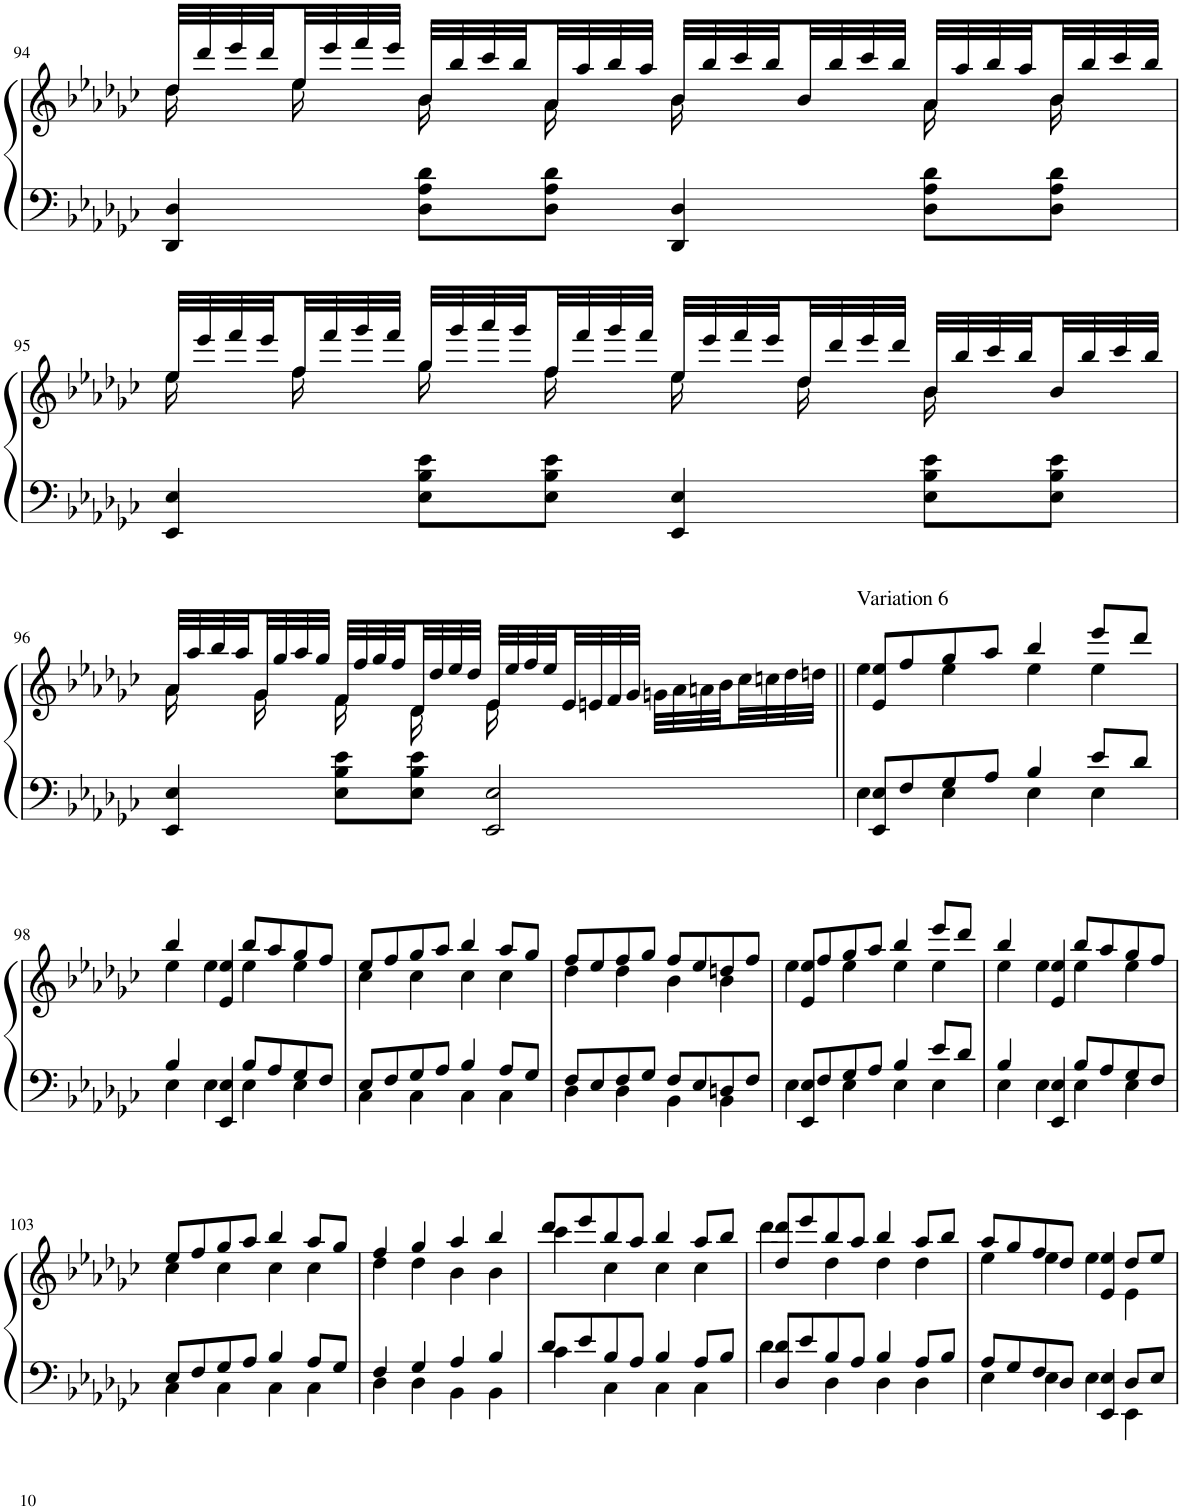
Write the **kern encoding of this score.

**kern	**kern
*part2	*part1
*staff2	*staff1
*I"Piano	*I"Piano
*I'Pno	*I'Pno
!!LO:PB:g=z
*clefF4	*clefG2
*k[b-e-a-d-g-c-]	*k[b-e-a-d-g-c-]
*M4/4	*M4/4
=94	=94
*	*^
4DD-/ 4D-/	32dd-/LLL	16dd-\
.	32ddd-/	.
.	32eee-/	16ryy
.	32ddd-/	.
.	32ee-/	16ee-\
.	32eee-/	.
.	32fff/	16ryy
.	32eee-/JJJ	.
8D-\ 8A-\ 8d-\L	32b-/LLL	16b-\
.	32bb-/	.
.	32ccc-/	16ryy
.	32bb-/	.
8D-\ 8A-\ 8d-\J	32a-/	16a-\
.	32aa-/	.
.	32bb-/	16ryy
.	32aa-/JJJ	.
4DD-/ 4D-/	32b-/LLL	16b-\
.	32bb-/	.
.	32ccc-/	8.ryy
.	32bb-/	.
.	32b-/	.
.	32bb-/	.
.	32ccc-/	.
.	32bb-/JJJ	.
8D-\ 8A-\ 8d-\L	32a-/LLL	16a-\
.	32aa-/	.
.	32bb-/	16ryy
.	32aa-/	.
8D-\ 8A-\ 8d-\J	32b-/	16b-\
.	32bb-/	.
.	32ccc-/	16ryy
.	32bb-/JJJ	.
!!LO:LB:g=z	!!
=95	=95	=95
4EE-/ 4E-/	32ee-/LLL	16ee-\
.	32eee-/	.
.	32fff/	16ryy
.	32eee-/	.
.	32ff/	16ff\
.	32fff/	.
.	32ggg-/	16ryy
.	32fff/JJJ	.
8E-\ 8B-\ 8e-\L	32gg-/LLL	16gg-\
.	32ggg-/	.
.	32aaa-/	16ryy
.	32ggg-/	.
8E-\ 8B-\ 8e-\J	32ff/	16ff\
.	32fff/	.
.	32ggg-/	16ryy
.	32fff/JJJ	.
4EE-/ 4E-/	32ee-/LLL	16ee-\
.	32eee-/	.
.	32fff/	16ryy
.	32eee-/	.
.	32dd-/	16dd-\
.	32ddd-/	.
.	32eee-/	16ryy
.	32ddd-/JJJ	.
8E-\ 8B-\ 8e-\L	32b-/LLL	16b-\
.	32bb-/	.
.	32ccc-/	8.ryy
.	32bb-/	.
8E-\ 8B-\ 8e-\J	32b-/	.
.	32bb-/	.
.	32ccc-/	.
.	32bb-/JJJ	.
!!LO:LB:g=z	!!
=96	=96	=96
4EE-/ 4E-/	32a-/LLL	16a-\
.	32aa-/	.
.	32bb-/	16ryy
.	32aa-/	.
.	32g-/	16g-\
.	32gg-/	.
.	32aa-/	16ryy
.	32gg-/JJJ	.
8E-\ 8B-\ 8e-\L	32f/LLL	16f\
.	32ff/	.
.	32gg-/	16ryy
.	32ff/	.
8E-\ 8B-\ 8e-\J	32d-/	16d-\
.	32dd-/	.
.	32ee-/	16ryy
.	32dd-/JJJ	.
2EE-/ 2E-/	32e-/LLL	16e-\
.	32ee-/	.
.	32ff/	4..ryy
.	32ee-/	.
.	32e-/	.
.	32en/	.
.	32f/	.
.	32g-/JJJ	.
.	32gn\LLL	.
.	32a-\	.
.	32an\	.
.	32b-\	.
.	32cc-\	.
.	32ccn\	.
.	32dd-\	.
.	32ddn\JJJ	.
=97||	=97||	=97||
*^	*	*
!	!	!LO:TX:a:t=Variation 6	!
8EE-/ 8E-/L	4E-\	8e-/ 8ee-/L	4ee-\
8F/	.	8ff/	.
8G-/	4E-\	8gg-/	4ee-\
8A-/J	.	8aa-/J	.
4B-/	4E-\	4bb-/	4ee-\
8e-/L	4E-\	8eee-/L	4ee-\
8d-/J	.	8ddd-/J	.
!!LO:LB:g=z	!!
=98	=98	=98	=98
4B-/	4E-\	4bb-/	4ee-\
4EE-/ 4E-/	4E-\	4e-/ 4ee-/	4ee-\
8B-/L	4E-\	8bb-/L	4ee-\
8A-/	.	8aa-/	.
8G-/	4E-\	8gg-/	4ee-\
8F/J	.	8ff/J	.
=99	=99	=99	=99
8E-/L	4C-\	8ee-/L	4cc-\
8F/	.	8ff/	.
8G-/	4C-\	8gg-/	4cc-\
8A-/J	.	8aa-/J	.
4B-/	4C-\	4bb-/	4cc-\
8A-/L	4C-\	8aa-/L	4cc-\
8G-/J	.	8gg-/J	.
=100	=100	=100	=100
8F/L	4D-\	8ff/L	4dd-\
8E-/	.	8ee-/	.
8F/	4D-\	8ff/	4dd-\
8G-/J	.	8gg-/J	.
8F/L	4BB-\	8ff/L	4b-\
8E-/	.	8ee-/	.
8Dn/	4BB-\	8ddn/	4b-\
8F/J	.	8ff/J	.
=101	=101	=101	=101
8EE-/ 8E-/L	4E-\	8e-/ 8ee-/L	4ee-\
8F/	.	8ff/	.
8G-/	4E-\	8gg-/	4ee-\
8A-/J	.	8aa-/J	.
4B-/	4E-\	4bb-/	4ee-\
8e-/L	4E-\	8eee-/L	4ee-\
8d-/J	.	8ddd-/J	.
=102	=102	=102	=102
4B-/	4E-\	4bb-/	4ee-\
4EE-/ 4E-/	4E-\	4e-/ 4ee-/	4ee-\
8B-/L	4E-\	8bb-/L	4ee-\
8A-/	.	8aa-/	.
8G-/	4E-\	8gg-/	4ee-\
8F/J	.	8ff/J	.
!!LO:LB:g=z	!!
=103	=103	=103	=103
8E-/L	4C-\	8ee-/L	4cc-\
8F/	.	8ff/	.
8G-/	4C-\	8gg-/	4cc-\
8A-/J	.	8aa-/J	.
4B-/	4C-\	4bb-/	4cc-\
8A-/L	4C-\	8aa-/L	4cc-\
8G-/J	.	8gg-/J	.
=104	=104	=104	=104
4F/	4D-\	4ff/	4dd-\
4G-/	4D-\	4gg-/	4dd-\
4A-/	4BB-\	4aa-/	4b-\
4B-/	4BB-\	4bb-/	4b-\
=105	=105	=105	=105
8d-/L	4c-\	8ddd-/L	4ccc-\
8e-/	.	8eee-/	.
8B-/	4C-\	8bb-/	4cc-\
8A-/J	.	8aa-/J	.
4B-/	4C-\	4bb-/	4cc-\
8A-/L	4C-\	8aa-/L	4cc-\
8B-/J	.	8bb-/J	.
=106	=106	=106	=106
8D-/ 8d-/L	4d-\	8dd-/ 8ddd-/L	4ddd-\
8e-/	.	8eee-/	.
8B-/	4D-\	8bb-/	4dd-\
8A-/J	.	8aa-/J	.
4B-/	4D-\	4bb-/	4dd-\
8A-/L	4D-\	8aa-/L	4dd-\
8B-/J	.	8bb-/J	.
=107	=107	=107	=107
8A-/L	4E-\	8aa-/L	4ee-\
8G-/	.	8gg-/	.
8F/	4E-\	8ff/	4ee-\
8D-/J	.	8dd-/J	.
4EE-/ 4E-/	4E-\	4e-/ 4ee-/	4ee-\
8D-/L	4EE-\	8dd-/L	4e-\
8E-/J	.	8ee-/J	.
*v	*v	*	*
*	*v	*v
=	=
*-	*-
